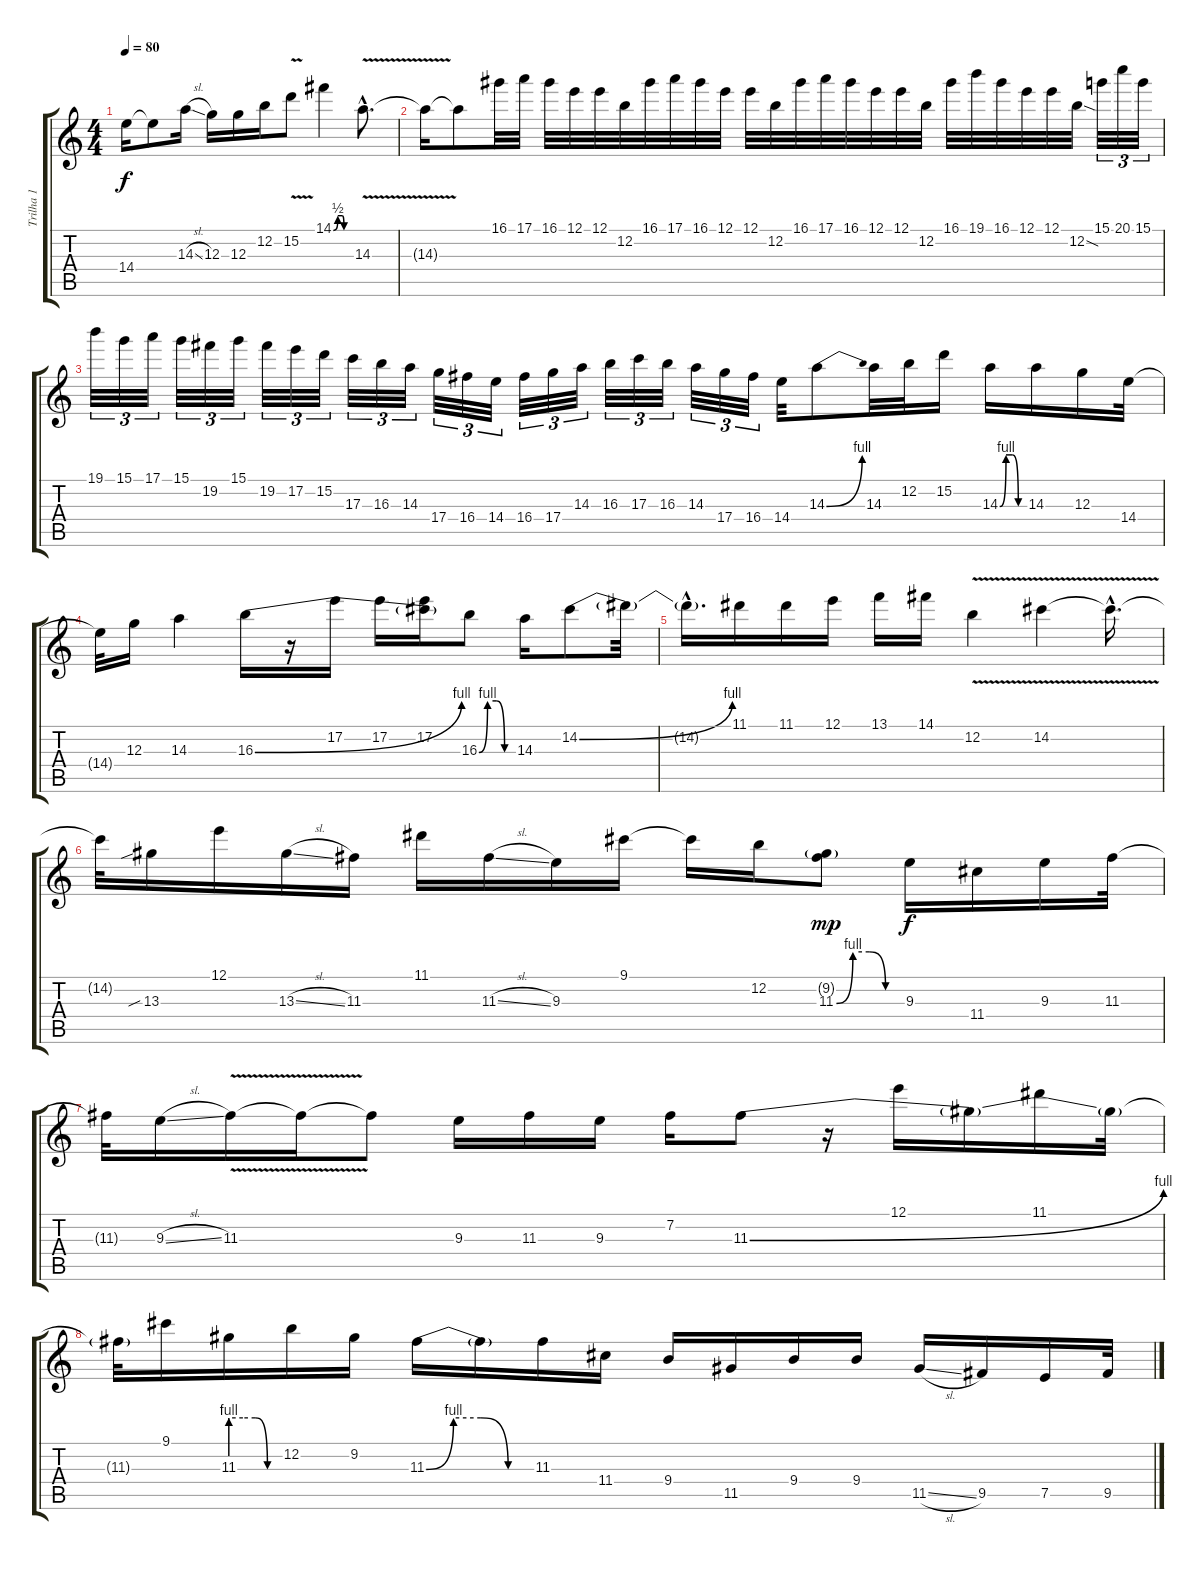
\track ("Trilha 1" "Trilha 1") {instrument distortionguitar}
\staff {score tabs}
\tuning (E4 B3 G3 D3 A2 E2) {hide}
\ts (4 4)
\tempo 80
\clef g2
\ks c
14.4{t}.16{dy f} 14.4{t}.8 14.3{sl}.16 12.3.16 12.3.16 12.2.16 15.2{v}.8 14.1{be (custom 0 0 15 2 30 2 36 0 42 0 51 0 60 0)}.4 14.3{v hac}.8{d} |
14.3{t}.16 14.3{t}.8 16.1.32 17.1.32 16.1.32 12.1.32 12.1.32 12.2.32 16.1.32 17.1.32 16.1.32 12.1.32 12.1.32 12.2.32 16.1.32 17.1.32 16.1.32 12.1.32 12.1.32 12.2.32 16.1.32 19.1.32 16.1.32 12.1.32 12.1.32 12.2{sod}.32 15.1.32{tu (3 2)} 20.1.32{tu (3 2)} 15.1.32{tu (3 2)} |
19.1.32{tu (3 2)} 15.1.32{tu (3 2)} 17.1.32{tu (3 2)} 15.1.32{tu (3 2)} 19.2.32{tu (3 2)} 15.1.32{tu (3 2)} 19.2.32{tu (3 2)} 17.2.32{tu (3 2)} 15.2.32{tu (3 2)} 17.3.32{tu (3 2)} 16.3.32{tu (3 2)} 14.3.32{tu (3 2)} 17.4.32{tu (3 2)} 16.4.32{tu (3 2)} 14.4.32{tu (3 2)} 16.4.32{tu (3 2)} 17.4.32{tu (3 2)} 14.3.32{tu (3 2)} 16.3.32{tu (3 2)} 17.3.32{tu (3 2)} 16.3.32{tu (3 2)} 14.3.32{tu (3 2)} 17.4.32{tu (3 2)} 16.4.32{tu (3 2)} 14.4.32 14.3{be (bend 0 0 60 4)}.8 14.3.32 12.2.32 15.2.16 14.3{be (custom 0 0 15 4 30 4 45 0 60 0)}.16 14.3.16 12.3.16 14.4.32 |
14.4{t}.32 12.3.16 14.3.4 16.3{be (bend 0 0 60 4)}.16 r.16 17.2.16 17.2.16 (17.2 16.3{t}).16 16.3{be (custom 0 0 15 4 30 4 45 0 60 0)}.8 14.3.16 14.2{be (bend 0 0 60 4)}.8 14.2{t}.32 |
14.2{hac t}.16{d} 11.1.16 11.1.16 12.1.16 13.1.16 14.1.16 12.2{v}.4 14.2{v}.4 14.2{hac t}.16{d} |
14.2{t}.32 13.3{sib}.16 12.1.16 13.3{sl}.16 11.3.16 11.1.16 11.3{sl}.16 9.3.16 9.1.16 9.1{t}.16 12.2.16 (9.2{g} 11.3{be (custom 0 0 15 4 30 4 45 0 60 0)}).8{dy mp} 9.3.16{dy f} 11.4.16 9.3.16 11.3.32 |
11.3{t}.32 9.3{sl}.16 11.3{v}.16 11.3{t}.16 11.3{t}.8 9.3.16 11.3.16 9.3.16 7.2.16 11.3{be (bend 0 0 60 4)}.8 r.16 12.1.16 11.3{t}.16 11.1.16 11.3{t}.32 |
11.3{t}.32 9.1.16 11.3{be (custom 0 4 15 4 30 4 45 0 60 0)}.16 12.2.16 9.2.16 11.3{be (custom 0 0 15 4 30 4 45 0 60 0)}.16 11.3{t}.16 11.3.16 11.4.16 9.4.16 11.5.16 9.4.16 9.4.16 11.5{sl}.16 9.5.16 7.5.16 9.5.32
